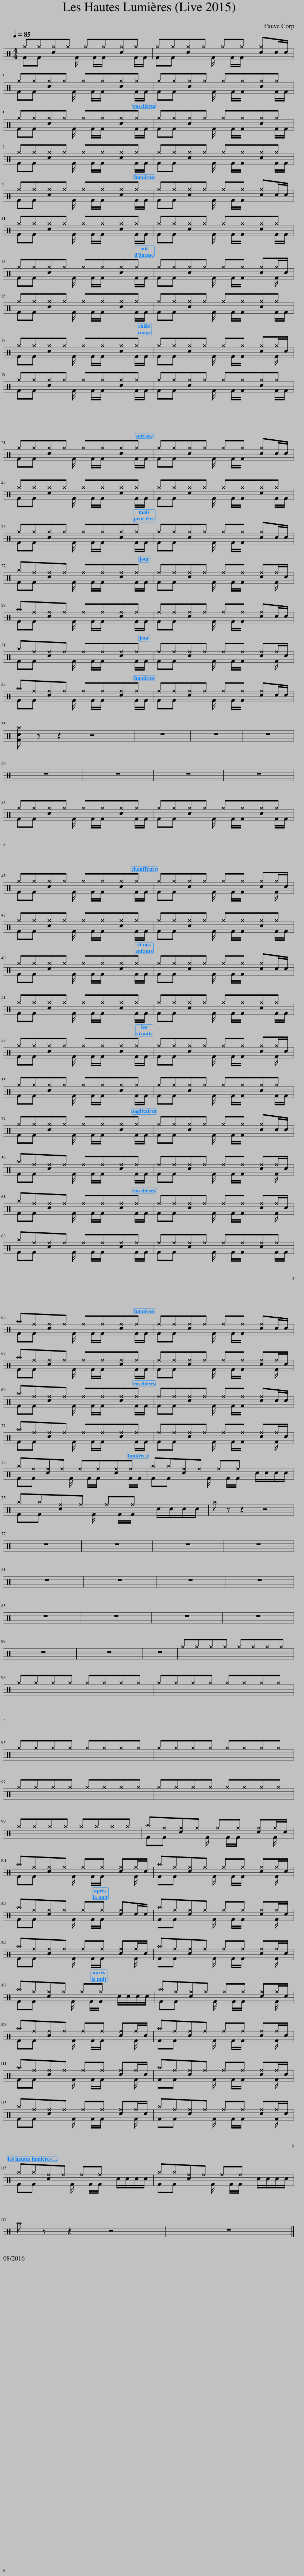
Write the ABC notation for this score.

X:1
%%score ( 1 2 )
L:1/8
Q:1/4=85
M:4/4
I:linebreak $
K:C
V:1 perc
K:none
V:2 perc
K:none
V:1
 ^g^g[c^g]^g ^g^g[c^g]^g | ^g^g[c^g]^g ^g^g [c^g]c/c/ |$ ^g^g[c^g]^g ^g^g[c^g]^g | ^g^g[c^g]^g ^g^g[c^g]^g |$ ^g^g[c^g]^g ^g^g[c^g]^g | %5
 ^g^g[c^g]^g ^g^g[c^g]^g |$ ^g^g[c^g]^g ^g^g[c^g]^g | ^g^g[c^g]^g ^g^g[c^g]^g |$ ^g^g[c^g]^g ^g^g[c^g]^g | ^g^g[c^g]^g ^g^g [c^g]c/c/ |$ %10
 ^g^g[c^g]^g ^g^g[c^g]^g | ^g^g[c^g]^g ^g^g[c^g]^g |$ ^g^g[c^g]^g ^g^g[c^g]^g | ^g^g[c^g]^g ^g^g [c^g]^g/c/ |$ ^g^g[c^g]^g ^g^g[c^g]^g | %15
 ^g^g[c^g]^g ^g^g[c^g]^g |$ ^g^g[c^g]^g ^g^g[c^g]^g | ^g^g[c^g]^g ^g^g [c^g]^g/c/ |$ ^g^g[c^g]^g ^g^g[c^g]^g | ^g^g[c^g]^g ^g^g[c^g]^g |$ %20
 ^g^g[c^g]^g ^g^g[c^g]^g | ^g^g[c^g]^g ^g^g [c^g]c/c/ |$ ^g^g[c^g]^g ^g^g[c^g]^g | ^g^g[c^g]^g ^g^g[c^g]^g |$ ^g^g[c^g]^g ^g^g[c^g]^g | %25
 ^g^g[c^g]^g ^g^g [c^g]c/c/ |$ ^a^f[c^f]^f ^f^f[c^f]^f | ^f^f[c^f]^f ^f^f [c^f]^f/c/ |$ ^a^f[c^f]^f ^f^f[c^f]^f | ^f^f[c^f]^f ^f^f [c^f]c/c/ |$ %30
 ^a^f[c^f]^f ^f^f[c^f]^f | ^f^f[c^f]^f ^f^f [c^f]^f/c/ |$ ^a^f[c^f]^f ^f^f[c^f]^f | ^f^f[c^f]^f ^f^f [c^f]c/c/ |$ [Fc^a] z z2 z4 | %35
 z8 | z8 | z8 |$ z8 | z8 | %40
 z8 | z8 |$ ^g^g[c^g]^g ^g^g[c^g]^g | ^g^g[c^g]^g ^g^g[c^g]^g |$ ^g^g[c^g]^g ^g^g[c^g]^g | %45
 ^g^g[c^g]^g ^g^g [c^g]^g/c/ |$ ^g^g[c^g]^g ^g^g[c^g]^g | ^g^g[c^g]^g ^g^g[c^g]^g |$ ^g^g[c^g]^g ^g^g[c^g]^g | ^g^g[c^g]^g ^g^g [c^g]c/c/ |$ %50
 ^g^g[c^g]^g ^g^g[c^g]^g | ^g^g[c^g]^g ^g^g[c^g]^g |$ ^g^g[c^g]^g ^g^g[c^g]^g | ^g^g[c^g]^g ^g^g [c^g]^g/c/ |$ ^g^g[c^g]^g ^g^g[c^g]^g | %55
 ^g^g[c^g]^g ^g^g[c^g]^g |$ ^g^g[c^g]^g ^g^g[c^g]^g | ^g^g[c^g]^g ^g^g [c^g]c/c/ |$ ^a^f[c^f]^f ^f^f[c^f]^f | ^f^f[c^f]^f ^f^f [c^f]^f/c/ |$ %60
 ^a^f[c^f]^f ^f^f[c^f]^f | ^f^f[c^f]^f ^f^f [c^f]^f/c/ |$ ^a^f[c^f]^f ^f^f[c^f]^f | ^f^f[c^f]^f ^f^f[c^f]^f |$ ^a^f[c^f]^f ^f^f[c^f]^f | %65
 ^f^f[c^f]^f ^f^f [c^f]c/c/ |$ ^a^f[c^f]^f ^f^f[c^f]^f | ^f^f[c^f]^f ^f^f [c^f]^f/c/ |$ ^a^f[c^f]^f ^f^f[c^f]^f | ^f^f[c^f]^f ^f^f [c^f]c/c/ |$ %70
 ^a^f[c^f]^f ^f^f[c^f]^f | ^f^f[c^f]^f ^f^f [c^f]^f/c/ |$ ^a^f[c^f]^f ^f^f[c^f]^f | ^a^a[c^f]^f ^f^f c/c/c/c/ |$ ^a^a[c^f]^f ^f^f c/c/c/c/ | %75
 ^a z z2 z4 |$ z8 | z8 | z8 | z8 |$ %80
 z8 | z8 | z8 | z8 |$ z8 | %85
 z8 | z8 | z8 |$ z8 | z8 | %90
 z8 | ^g^g^g^g ^g^g^g^g |$ ^g^g^g^g ^g^g^g^g | ^g^g^g^g ^g^g^g^g |$ ^g^g^g^g ^g^g^g^g | %95
 ^g^g^g^g ^g^g^g^g |$ ^g^g^g^g ^g^g^g^g | ^g^g^g^g ^g^g^g^g |$ ^g^g^g^g ^g^g^g^g | ^a^f[c^f]^f ^f^f [c^f]^f/c/ |$ %100
 ^a^f[c^f]^f ^f^f [c^f]^f/c/ | ^a^f[c^f]^f ^f^f [c^f]^f/c/ |$ ^a^f[c^f]^f ^f^f [c^f]c/c/ | ^a^f[c^f]^f ^f^f [c^f]^f/c/ |$ ^a^f[c^f]^f ^f^f [c^f]^f/c/ | %105
 ^a^f[c^f]^f ^f^f [c^f]^f/c/ |$ ^a^f[c^f]^f ^f^f c/c/c/c/ | ^a^f[c^f]^f ^f^f [c^f]^f/c/ |$ ^a^f[c^f]^f ^f^f [c^f]^f/c/ | ^a^f[c^f]^f ^f^f [c^f]^f/c/ |$ %110
 ^a^f[c^f]^f ^f^f [c^f]^f/c/ | ^a^f[c^f]^f ^f^f [c^f]^f/c/ |$ ^a^f[c^f]^f ^f^f [c^f]^f/c/ | ^a^f[c^f]^f ^f^f [c^f]^f/c/ |$ ^a^a[c^f]^f ^f^f c/c/c/c/ | %115
 ^a^a[c^f]^f ^f^f c/c/c/c/ |$ ^a z z2 z4 | z8 |] %118
V:2
 FF x3/2 F/ x/ F/F/ x3/2 F/F/ | FF x3/2 F/ x/ F/F/ x5/2 |$ FF x3/2 F/ x/ F/F/ x3/2 F/F/ | FF x3/2 F/ x/ F/F/ x3/2 F/F/ |$ FF x3/2 F/ x/ F/F/ x3/2 F/F/ | %5
 FF x3/2 F/ x/ F/F/ x3/2 F/F/ |$ FF x3/2 F/ x/ F/F/ x3/2 F/F/ | FF x3/2 F/ x/ F/F/ x3/2 F/F/ |$ FF x3/2 F/ x/ F/F/ x3/2 F/F/ | FF x3/2 F/ x/ F/F/ x5/2 |$ %10
 FF x3/2 F/ x/ F/F/ x3/2 F/F/ | FF x3/2 F/ x/ F/F/ x3/2 F/F/ |$ FF x3/2 F/ x/ F/F/ x3/2 F/F/ | FF x3/2 F/ x/ F/F/ x3/2 F/ x/ |$ FF x3/2 F/ x/ F/F/ x3/2 F/F/ | %15
 FF x3/2 F/ x/ F/F/ x3/2 F/F/ |$ FF x3/2 F/ x/ F/F/ x3/2 F/F/ | FF x3/2 F/ x/ F/F/ x3/2 F/ x/ |$ FF x3/2 F/ x/ F/F/ x3/2 F/F/ | FF x3/2 F/ x/ F/F/ x3/2 F/F/ |$ %20
 FF x3/2 F/ x/ F/F/ x3/2 F/F/ | FF x3/2 F/ x/ F/F/ x5/2 |$ FF x3/2 F/ x/ F/F/ x3/2 F/F/ | FF x3/2 F/ x/ F/F/ x3/2 F/F/ |$ FF x3/2 F/ x/ F/F/ x3/2 F/F/ | %25
 FF x3/2 F/ x/ F/F/ x5/2 |$ FF x3/2 F/ x/ F/F/ x3/2 F/F/ | FF x3/2 F/ x/ F/F/ x3/2 F/ x/ |$ FF x3/2 F/ x/ F/F/ x3/2 F/F/ | FF x3/2 F/ x/ F/F/ x5/2 |$ %30
 FF x3/2 F/ x/ F/F/ x3/2 F/F/ | FF x3/2 F/ x/ F/F/ x3/2 F/ x/ |$ FF x3/2 F/ x/ F/F/ x3/2 F/F/ | FF x3/2 F/ x/ F/F/ x5/2 |$ x8 | %35
 x8 | x8 | x8 |$ x8 | x8 | %40
 x8 | x8 |$ FF x3/2 F/ x/ F/F/ x3/2 F/F/ | FF x3/2 F/ x/ F/F/ x3/2 F/F/ |$ FF x3/2 F/ x/ F/F/ x3/2 F/F/ | %45
 FF x3/2 F/ x/ F/F/ x3/2 F/ x/ |$ FF x3/2 F/ x/ F/F/ x3/2 F/F/ | FF x3/2 F/ x/ F/F/ x3/2 F/F/ |$ FF x3/2 F/ x/ F/F/ x3/2 F/F/ | FF x3/2 F/ x/ F/F/ x5/2 |$ %50
 FF x3/2 F/ x/ F/F/ x3/2 F/F/ | FF x3/2 F/ x/ F/F/ x3/2 F/F/ |$ FF x3/2 F/ x/ F/F/ x3/2 F/F/ | FF x3/2 F/ x/ F/F/ x3/2 F/ x/ |$ FF x3/2 F/ x/ F/F/ x3/2 F/F/ | %55
 FF x3/2 F/ x/ F/F/ x3/2 F/F/ |$ FF x3/2 F/ x/ F/F/ x3/2 F/F/ | FF x3/2 F/ x/ F/F/ x5/2 |$ FF x3/2 F/ x/ F/F/ x3/2 F/F/ | FF x3/2 F/ x/ F/F/ x3/2 F/ x/ |$ %60
 FF x3/2 F/ x/ F/F/ x3/2 F/F/ | FF x3/2 F/ x/ F/F/ x3/2 F/ x/ |$ FF x3/2 F/ x/ F/F/ x3/2 F/F/ | FF x3/2 F/ x/ F/F/ x3/2 F/F/ |$ FF x3/2 F/ x/ F/F/ x3/2 F/F/ | %65
 FF x3/2 F/ x/ F/F/ x5/2 |$ FF x3/2 F/ x/ F/F/ x3/2 F/F/ | FF x3/2 F/ x/ F/F/ x3/2 F/ x/ |$ FF x3/2 F/ x/ F/F/ x3/2 F/F/ | FF x3/2 F/ x/ F/F/ x5/2 |$ %70
 FF x3/2 F/ x/ F/F/ x3/2 F/F/ | FF x3/2 F/ x/ F/F/ x3/2 F/ x/ |$ FF x3/2 F/ x/ F/F/ x3/2 F/F/ | FF x3/2 F/ x/ F/F/ x5/2 |$ FF x3/2 F/ x/ F/F/ x5/2 | %75
 x8 |$ x8 | x8 | x8 | x8 |$ %80
 x8 | x8 | x8 | x8 |$ x8 | %85
 x8 | x8 | x8 |$ x8 | x8 | %90
 x8 | x8 |$ x8 | x8 |$ x8 | %95
 x8 |$ x8 | x8 |$ x8 | FF x3/2 F/ x/ F/F/ x3/2 F/ x/ |$ %100
 FF x3/2 F/ x/ F/F/ x3/2 F/ x/ | FF x3/2 F/ x/ F/F/ x3/2 F/ x/ |$ FF x3/2 F/ x/ F/F/ x5/2 | FF x3/2 F/ x/ F/F/ x3/2 F/ x/ |$ FF x3/2 F/ x/ F/F/ x3/2 F/ x/ | %105
 FF x3/2 F/ x/ F/F/ x3/2 F/ x/ |$ FF x3/2 F/ x/ F/F/ x5/2 | FF x3/2 F/ x/ F/F/ x3/2 F/ x/ |$ FF x3/2 F/ x/ F/F/ x3/2 F/ x/ | FF x3/2 F/ x/ F/F/ x3/2 F/ x/ |$ %110
 FF x3/2 F/ x/ F/F/ x3/2 F/ x/ | FF x3/2 F/ x/ F/F/ x3/2 F/ x/ |$ FF x3/2 F/ x/ F/F/ x3/2 F/ x/ | FF x3/2 F/ x/ F/F/ x3/2 F/ x/ |$ FF x3/2 F/ x/ F/F/ x5/2 | %115
 FF x3/2 F/ x/ F/F/ x5/2 |$ x8 | x8 |] %118
